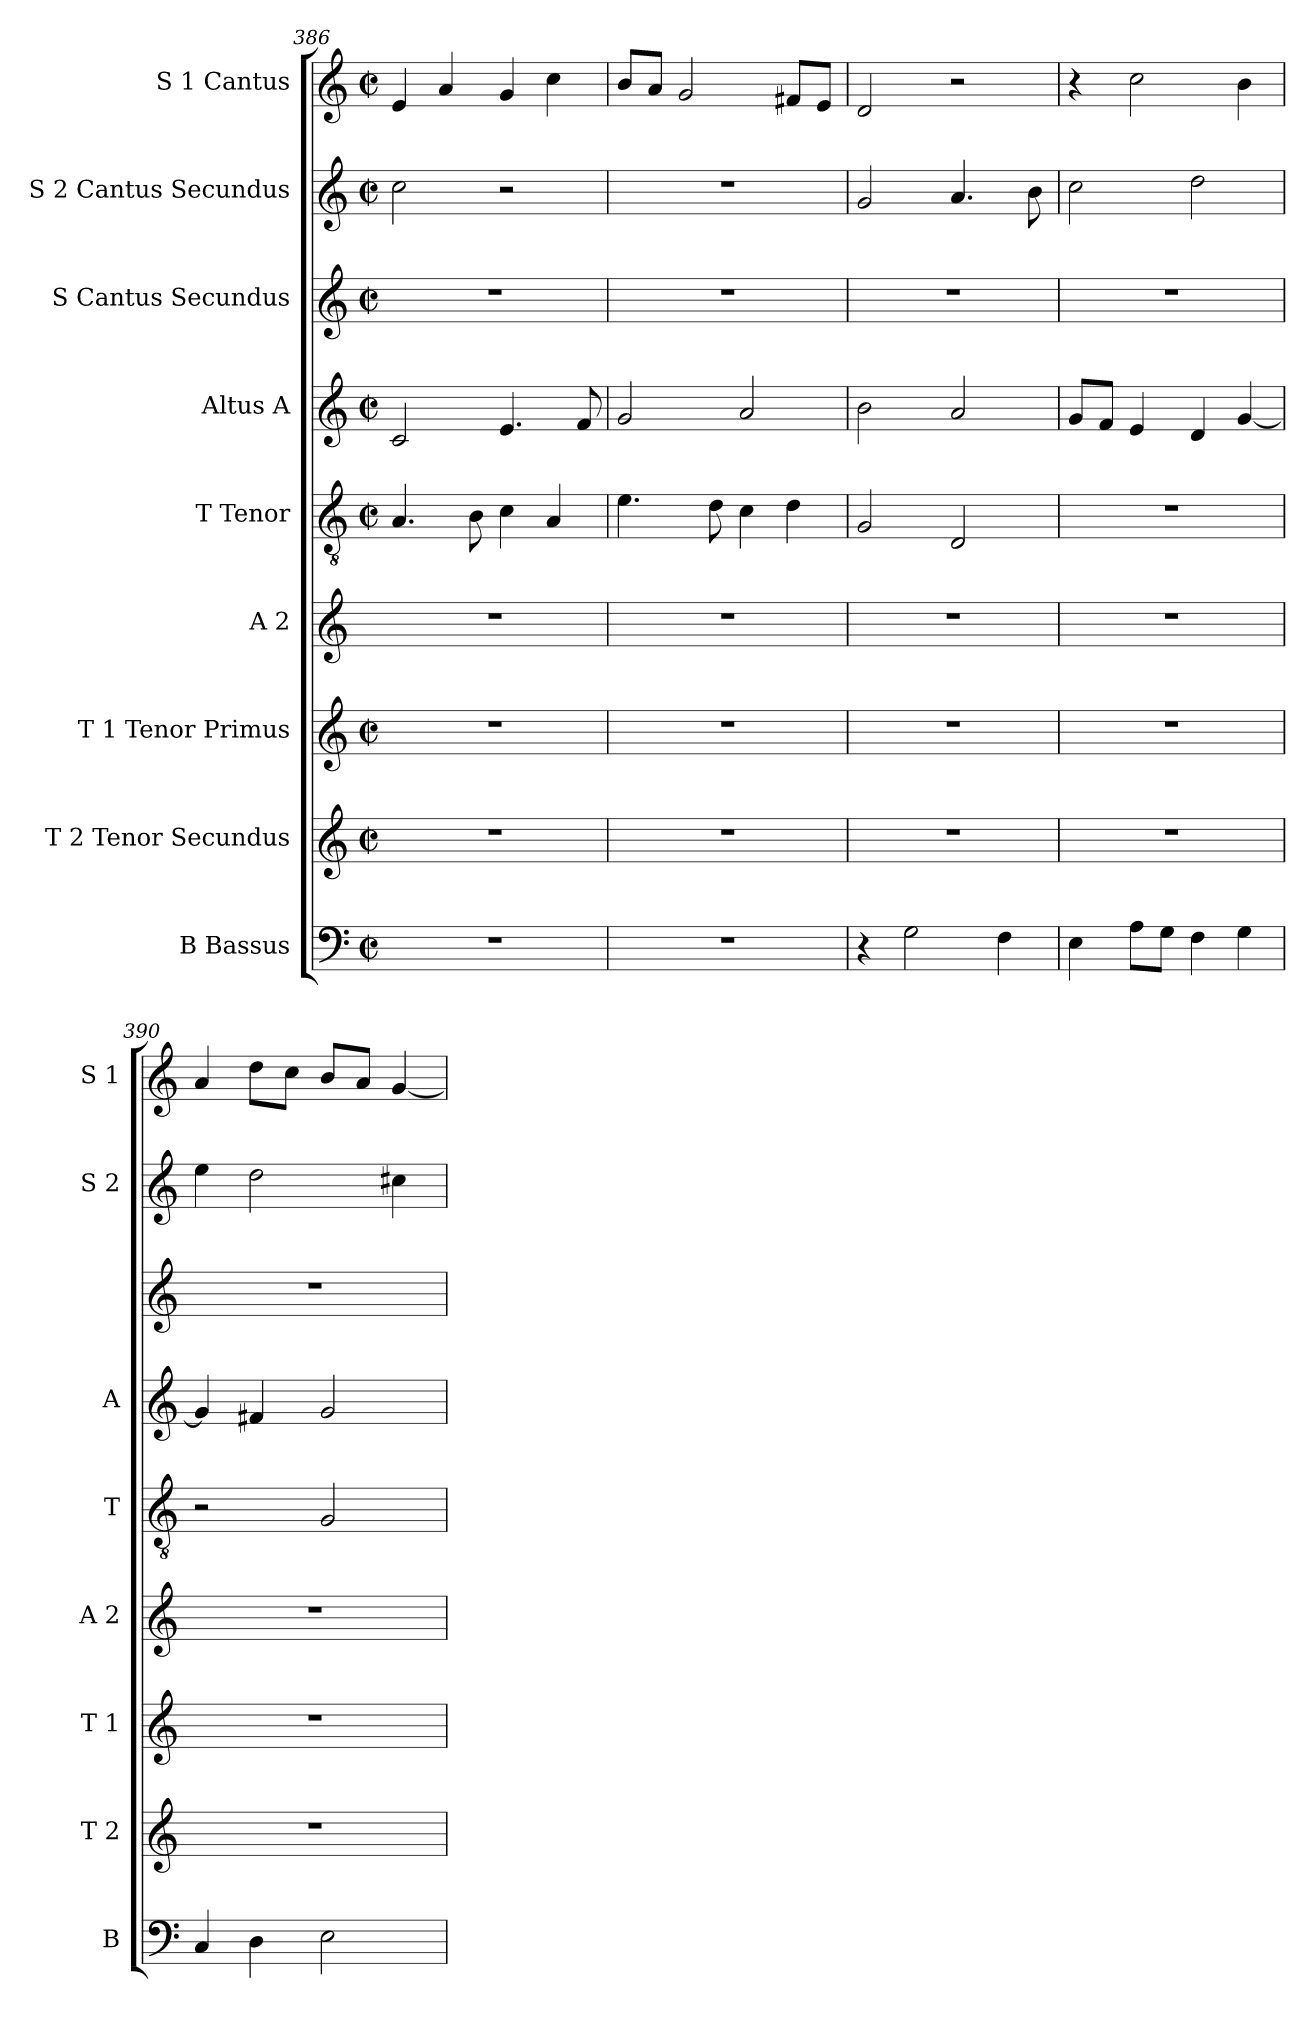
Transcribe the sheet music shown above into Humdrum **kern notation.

**kern	**kern	**kern	**kern	**kern	**kern	**kern	**kern	**kern
*part9	*part8	*part7	*part6	*part5	*part4	*part3	*part2	*part1
*staff9	*staff8	*staff7	*staff6	*staff5	*staff4	*staff3	*staff2	*staff1
*I"B Bassus	*I"T 2 Tenor Secundus	*I"T 1 Tenor Primus	*I"A 2	*I"T Tenor	*I"Altus A	*I"S Cantus Secundus	*I"S 2 Cantus Secundus	*I"S 1 Cantus
*I'B	*I'T 2	*I'T 1	*I'A 2	*I'T	*I'A	*	*I'S 2	*I'S 1
*clefF4	*clefG2	*clefG2	*clefG2	*clefGv2	*clefG2	*clefG2	*clefG2	*clefG2
*k[]	*k[]	*k[]	*k[]	*k[]	*k[]	*k[]	*k[]	*k[]
*C:	*C:	*C:	*C:	*C:	*C:	*C:	*C:	*C:
*M2/2	*M2/2	*M2/2	*	*M2/2	*M2/2	*M2/2	*M2/2	*M2/2
*met(c|)	*met(c|)	*met(c|)	*	*met(c|)	*met(c|)	*met(c|)	*met(c|)	*met(c|)
=386	=386	=386	=386	=386	=386	=386	=386	=386
1r	1r	1r	1r	4.A/	2c/	1r	2cc\	4e/
.	.	.	.	.	.	.	.	4a/
.	.	.	.	8B\	.	.	.	.
.	.	.	.	4c\	4.e/	.	2r	4g/
.	.	.	.	4A/	.	.	.	4cc\
.	.	.	.	.	8f/	.	.	.
=387	=387	=387	=387	=387	=387	=387	=387	=387
1r	1r	1r	1r	4.e\	2g/	1r	1r	8b/L
.	.	.	.	.	.	.	.	8a/J
.	.	.	.	.	.	.	.	2g/
.	.	.	.	8d\	.	.	.	.
.	.	.	.	4c\	2a/	.	.	.
.	.	.	.	4d\	.	.	.	8f#X/L
.	.	.	.	.	.	.	.	8e/J
=388	=388	=388	=388	=388	=388	=388	=388	=388
4r	1r	1r	1r	2G/	2b\	1r	2g/	2d/
2G\	.	.	.	.	.	.	.	.
.	.	.	.	2D/	2a/	.	4.a/	2r
4F\	.	.	.	.	.	.	.	.
.	.	.	.	.	.	.	8b\	.
=389	=389	=389	=389	=389	=389	=389	=389	=389
4E\	1r	1r	1r	1r	8g/L	1r	2cc\	4r
.	.	.	.	.	8f/J	.	.	.
8A\L	.	.	.	.	4e/	.	.	2cc\
8G\J	.	.	.	.	.	.	.	.
4F\	.	.	.	.	4d/	.	2dd\	.
4G\	.	.	.	.	[>4g/	.	.	4b\
!!LO:PB:g=z
=390	=390	=390	=390	=390	=390	=390	=390	=390
4C/	1r	1r	1r	2r	4g/]	1r	4ee\	4a/
4D\	.	.	.	.	4f#X/	.	2dd\	8dd\L
.	.	.	.	.	.	.	.	8cc\J
2E\	.	.	.	2G/	2g/	.	.	8b/L
.	.	.	.	.	.	.	.	8a/J
.	.	.	.	.	.	.	4cc#X\	[<4g/
=	=	=	=	=	=	=	=	=
*-	*-	*-	*-	*-	*-	*-	*-	*-
